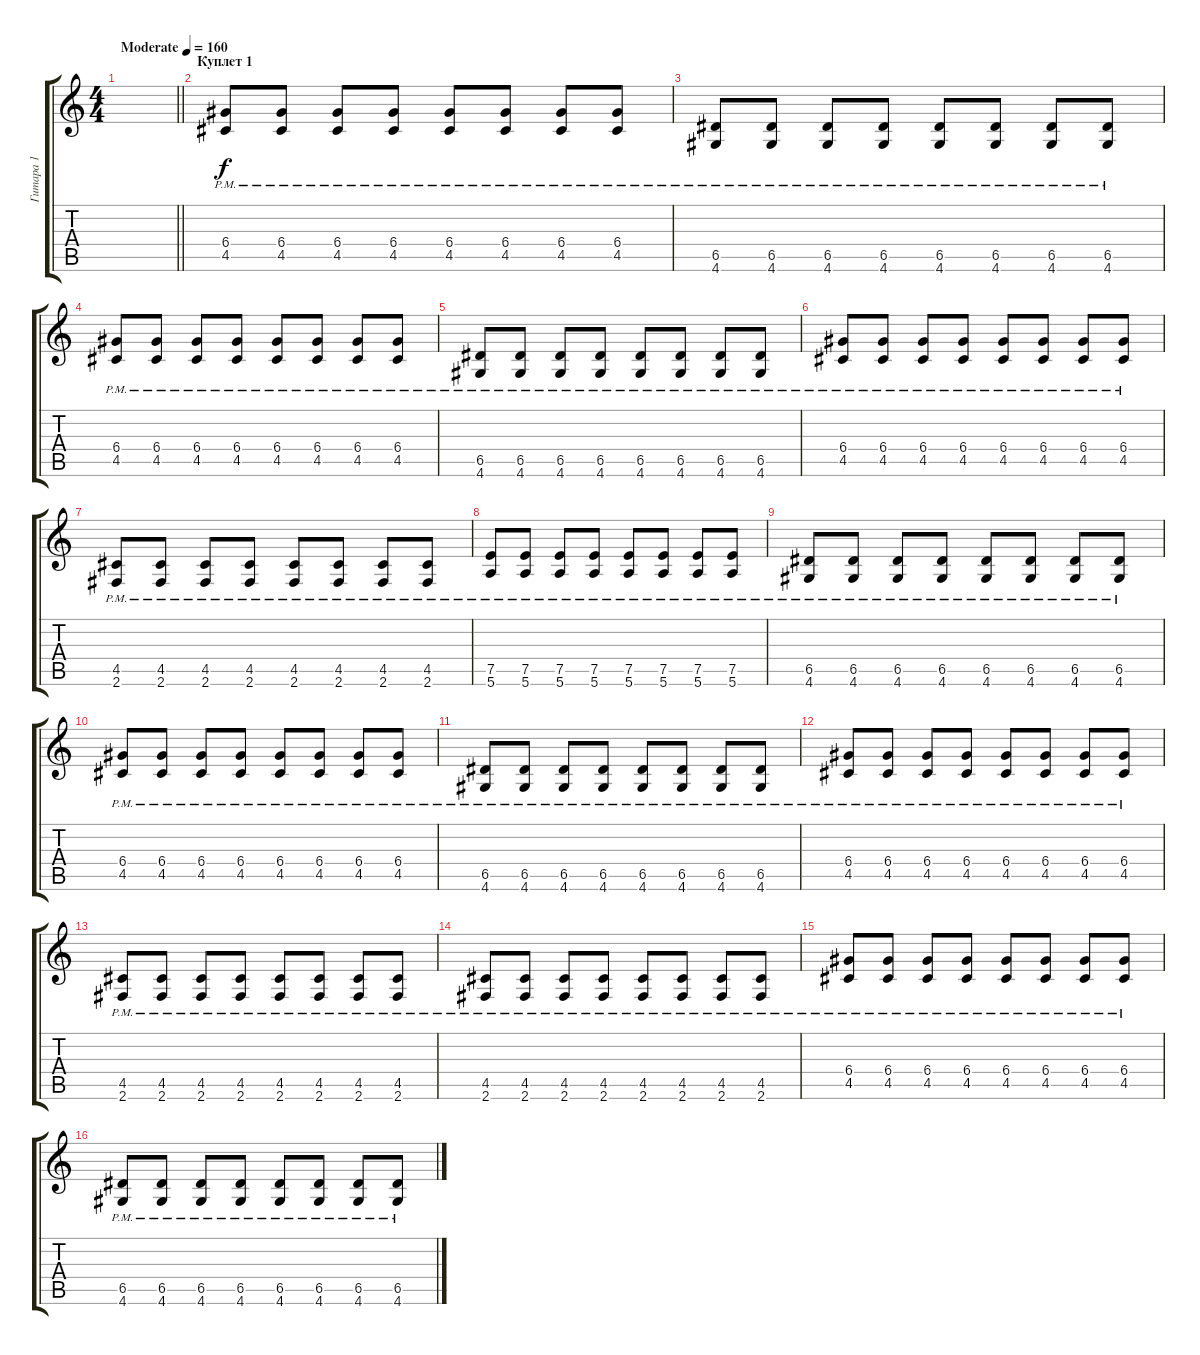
\track ("Гитара 1" "Гитара 1") {instrument distortionguitar}
\staff {score tabs}
\tuning (E4 B3 G3 D3 A2 E2) {hide}
\ts (4 4)
\tempo (160 "Moderate")
\clef g2
\barLineRight lightlight
\ks c
|
\section ("" "Куплет 1")
(6.4{pm} 4.5{pm}).8 (6.4{pm} 4.5{pm}).8 (6.4{pm} 4.5{pm}).8 (6.4{pm} 4.5{pm}).8 (6.4{pm} 4.5{pm}).8 (6.4{pm} 4.5{pm}).8 (6.4{pm} 4.5{pm}).8 (6.4{pm} 4.5{pm}).8 |
(6.5{pm} 4.6{pm}).8 (6.5{pm} 4.6{pm}).8 (6.5{pm} 4.6{pm}).8 (6.5{pm} 4.6{pm}).8 (6.5{pm} 4.6{pm}).8 (6.5{pm} 4.6{pm}).8 (6.5{pm} 4.6{pm}).8 (6.5{pm} 4.6{pm}).8 |
(6.4{pm} 4.5{pm}).8 (6.4{pm} 4.5{pm}).8 (6.4{pm} 4.5{pm}).8 (6.4{pm} 4.5{pm}).8 (6.4{pm} 4.5{pm}).8 (6.4{pm} 4.5{pm}).8 (6.4{pm} 4.5{pm}).8 (6.4{pm} 4.5{pm}).8 |
(6.5{pm} 4.6{pm}).8 (6.5{pm} 4.6{pm}).8 (6.5{pm} 4.6{pm}).8 (6.5{pm} 4.6{pm}).8 (6.5{pm} 4.6{pm}).8 (6.5{pm} 4.6{pm}).8 (6.5{pm} 4.6{pm}).8 (6.5{pm} 4.6{pm}).8 |
(6.4{pm} 4.5{pm}).8 (6.4{pm} 4.5{pm}).8 (6.4{pm} 4.5{pm}).8 (6.4{pm} 4.5{pm}).8 (6.4{pm} 4.5{pm}).8 (6.4{pm} 4.5{pm}).8 (6.4{pm} 4.5{pm}).8 (6.4{pm} 4.5{pm}).8 |
(4.5{pm} 2.6{pm}).8 (4.5{pm} 2.6{pm}).8 (4.5{pm} 2.6{pm}).8 (4.5{pm} 2.6{pm}).8 (4.5{pm} 2.6{pm}).8 (4.5{pm} 2.6{pm}).8 (4.5{pm} 2.6{pm}).8 (4.5{pm} 2.6{pm}).8 |
(7.5{pm} 5.6{pm}).8 (7.5{pm} 5.6{pm}).8 (7.5{pm} 5.6{pm}).8 (7.5{pm} 5.6{pm}).8 (7.5{pm} 5.6{pm}).8 (7.5{pm} 5.6{pm}).8 (7.5{pm} 5.6{pm}).8 (7.5{pm} 5.6{pm}).8 |
(6.5{pm} 4.6{pm}).8 (6.5{pm} 4.6{pm}).8 (6.5{pm} 4.6{pm}).8 (6.5{pm} 4.6{pm}).8 (6.5{pm} 4.6{pm}).8 (6.5{pm} 4.6{pm}).8 (6.5{pm} 4.6{pm}).8 (6.5{pm} 4.6{pm}).8 |
(6.4{pm} 4.5{pm}).8 (6.4{pm} 4.5{pm}).8 (6.4{pm} 4.5{pm}).8 (6.4{pm} 4.5{pm}).8 (6.4{pm} 4.5{pm}).8 (6.4{pm} 4.5{pm}).8 (6.4{pm} 4.5{pm}).8 (6.4{pm} 4.5{pm}).8 |
(6.5{pm} 4.6{pm}).8 (6.5{pm} 4.6{pm}).8 (6.5{pm} 4.6{pm}).8 (6.5{pm} 4.6{pm}).8 (6.5{pm} 4.6{pm}).8 (6.5{pm} 4.6{pm}).8 (6.5{pm} 4.6{pm}).8 (6.5{pm} 4.6{pm}).8 |
(6.4{pm} 4.5{pm}).8 (6.4{pm} 4.5{pm}).8 (6.4{pm} 4.5{pm}).8 (6.4{pm} 4.5{pm}).8 (6.4{pm} 4.5{pm}).8 (6.4{pm} 4.5{pm}).8 (6.4{pm} 4.5{pm}).8 (6.4{pm} 4.5{pm}).8 |
(4.5{pm} 2.6{pm}).8 (4.5{pm} 2.6{pm}).8 (4.5{pm} 2.6{pm}).8 (4.5{pm} 2.6{pm}).8 (4.5{pm} 2.6{pm}).8 (4.5{pm} 2.6{pm}).8 (4.5{pm} 2.6{pm}).8 (4.5{pm} 2.6{pm}).8 |
(4.5{pm} 2.6{pm}).8 (4.5{pm} 2.6{pm}).8 (4.5{pm} 2.6{pm}).8 (4.5{pm} 2.6{pm}).8 (4.5{pm} 2.6{pm}).8 (4.5{pm} 2.6{pm}).8 (4.5{pm} 2.6{pm}).8 (4.5{pm} 2.6{pm}).8 |
(6.4{pm} 4.5{pm}).8 (6.4{pm} 4.5{pm}).8 (6.4{pm} 4.5{pm}).8 (6.4{pm} 4.5{pm}).8 (6.4{pm} 4.5{pm}).8 (6.4{pm} 4.5{pm}).8 (6.4{pm} 4.5{pm}).8 (6.4{pm} 4.5{pm}).8 |
(6.5{pm} 4.6{pm}).8 (6.5{pm} 4.6{pm}).8 (6.5{pm} 4.6{pm}).8 (6.5{pm} 4.6{pm}).8 (6.5{pm} 4.6{pm}).8 (6.5{pm} 4.6{pm}).8 (6.5{pm} 4.6{pm}).8 (6.5{pm} 4.6{pm}).8
